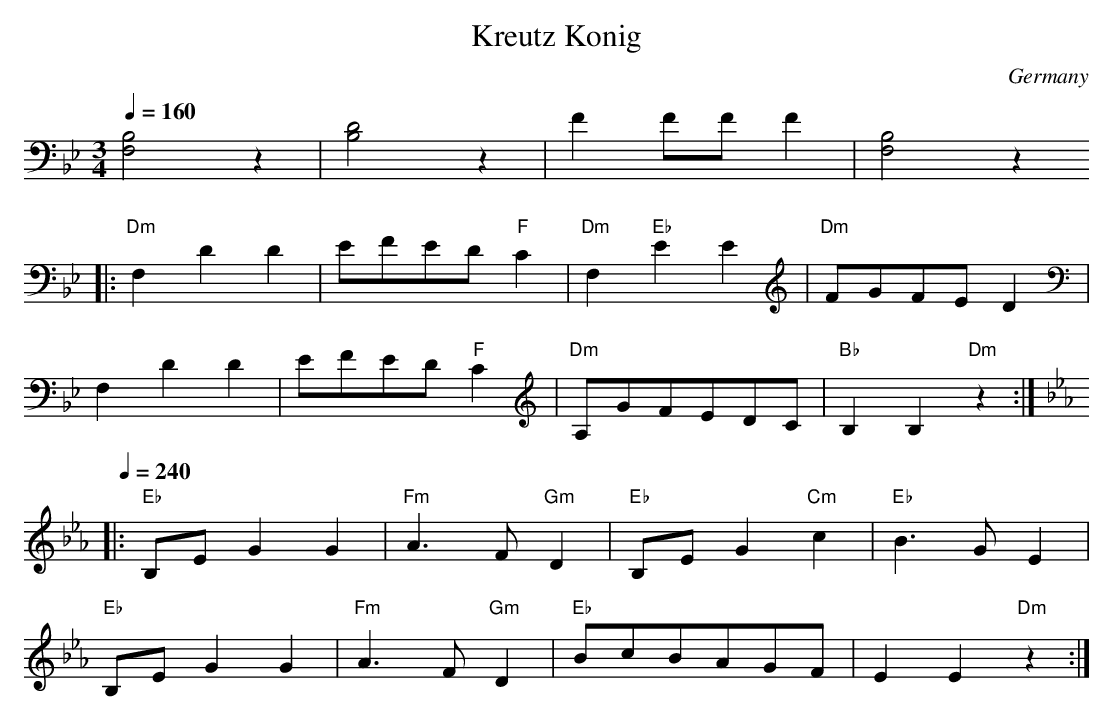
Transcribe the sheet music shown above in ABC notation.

X:1
T:Kreutz Konig
O:Germany
M:3/4
L:1/8
Q:1/4=160
K:Bb
[B,4F,4]z2|[D4B,4]z2|F2 FF F2|[B,4F,4]z2
|:"Dm"F,2D2D2|EFED "F"C2|"Dm"F,2"Eb"E2E2|"Dm"FGFE D2|
F,2D2D2|EFED "F"C2|"Dm" A,GFEDC|"Bb"B,2B,2"Dm"z2:|
K:Eb
Q:1/4=240
|:"Eb"B,E G2 G2|"Fm"A3 F "Gm"D2 |"Eb"B,E G2 "Cm"c2| "Eb"B3 G E2|
"Eb"B,E G2 G2|"Fm"A3 F "Gm"D2 |"Eb"BcBAGF| E2 E2 "Dm"z2:|
